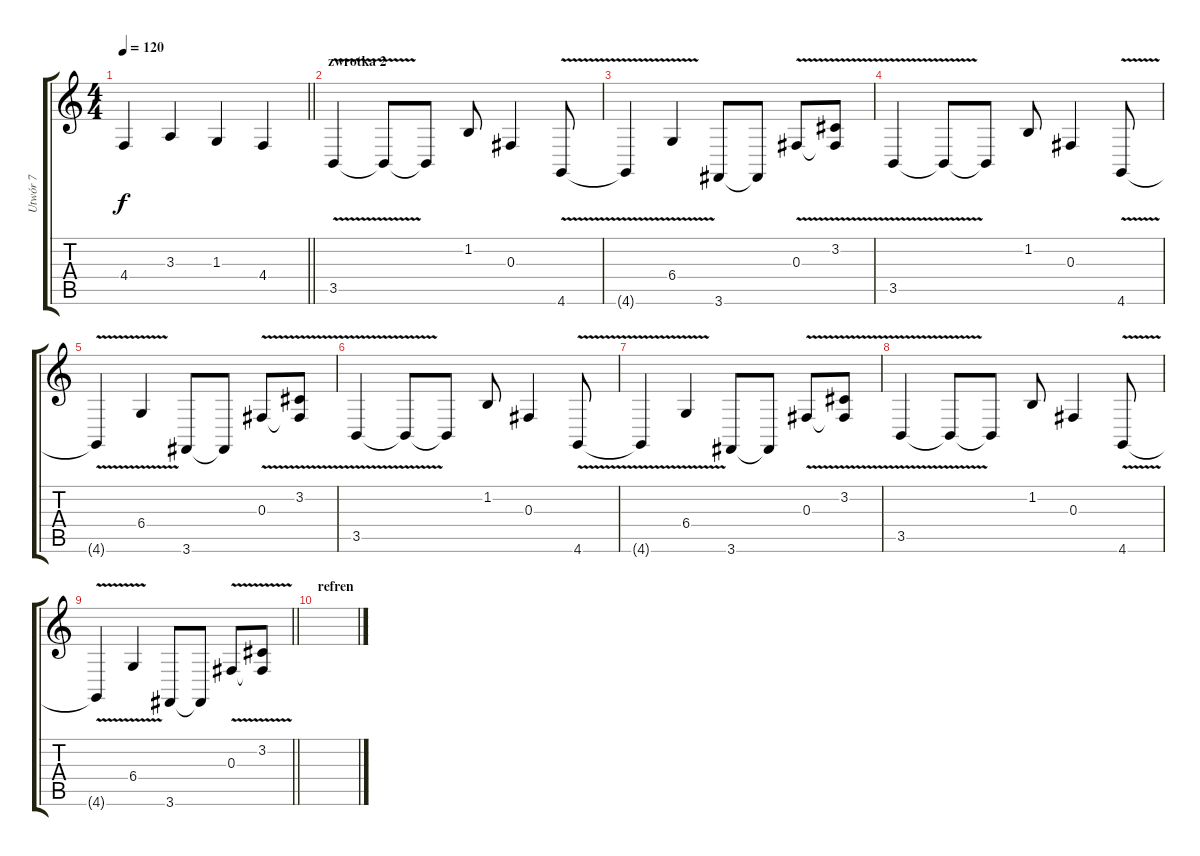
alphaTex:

\track ("Utwór 7" "Utwór 7") {instrument violin}
\staff {score tabs}
\tuning (Eb4 Bb3 Gb3 Db3 Ab2 Eb2) {hide}
\ts (4 4)
\tempo 120
\clef g2
\barLineRight lightlight
\ks c
4.4{t}.4{dy f} 3.3.4 1.3.4 4.4.4 |
\section ("" "zwrotka 2")
3.5{v}.4 3.5{t}.8 3.5{t}.8 1.2.8 0.3.4 4.6{v}.8 |
4.6{t}.4 6.4{v}.4 3.6.8 3.6{t}.8 0.3{v}.8 (3.2 0.3{t}).8 |
3.5{v}.4 3.5{t}.8 3.5{t}.8 1.2.8 0.3.4 4.6{v}.8 |
4.6{t}.4 6.4{v}.4 3.6.8 3.6{t}.8 0.3{v}.8 (3.2 0.3{t}).8 |
3.5{v}.4 3.5{t}.8 3.5{t}.8 1.2.8 0.3.4 4.6{v}.8 |
4.6{t}.4 6.4{v}.4 3.6.8 3.6{t}.8 0.3{v}.8 (3.2 0.3{t}).8 |
3.5{v}.4 3.5{t}.8 3.5{t}.8 1.2.8 0.3.4 4.6{v}.8 |
\barLineRight lightlight
4.6{t}.4 6.4{v}.4 3.6.8 3.6{t}.8 0.3{v}.8 (3.2 0.3{t}).8 |
\section ("" "refren")
